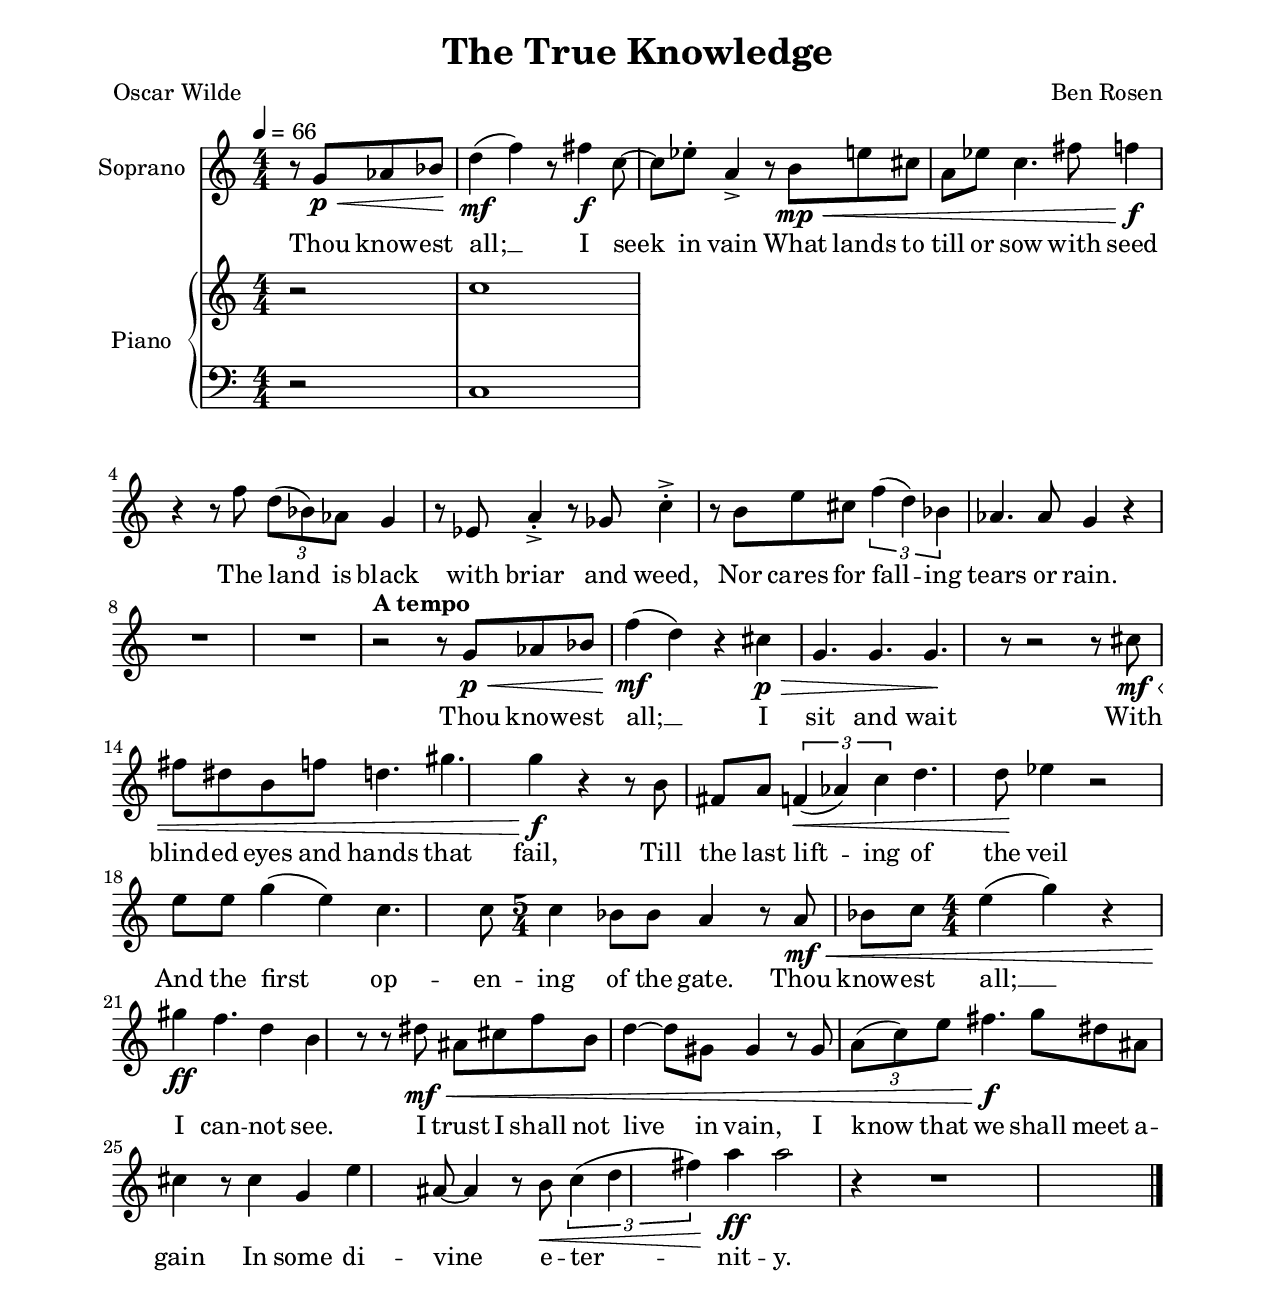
\version "2.24.0"

\include "settings.ily"
soprano = \relative g' {
  \partial 2
  r8 g -\p -\< af bf -\!

  | d4 ( -\mf f4 ) r8 fs4 -\f c8 ~
  | c8 ef -. a,4 -> r8 b -\mp -\< e8 cs
  | a8 ef' c4. fs8 f4 -\! -\f

  | r4 r8 f \tuplet 3/2 { d ( bf ) af } g4
  | r8 ef a4 -. -> r8 gf c4 -. ->
  | r8 b e cs \tuplet 3/2 { f4 ( d ) bf }
  | af4. af8 g4 r

  | R1 * 2

  \tempo "A tempo"

  | r2 r8 g -\p -\< af bf

  | f'4 ( -\! -\mf d ) r cs -\p -\>
  | g4. g g -\! r8
  | r2 r8 cs -\mf -\< fs ds
  | b8 f' d4. gs

  | g4 -\! -\f r r8 b, fs a
  | \tuplet 3/2 { f4 ( -\< af ) c } d4. d8 -\!
  | ef4 r2 e8 e
  | g4 ( e ) c4. c8

  \time 5/4

  | c4 bf8 bf a4 r8 a -\mf -\< bf c

  \time 4/4

  | e4 ( g ) r gs -\! -\ff
  | f4. d4 b r8
  | r8 ds -\mf -\< as cs f b, d4 ~
  | d8 gs, gs4 r8 gs \tuplet 3/2 { a ( c ) e }

  | fs4. -\! -\f g8 ds as cs4
  | r8 cs4 g e' as,8 ~
  | as4 r8 b -\< \tuplet 3/2 { c4 ( d fs ) } -\!
  | a4 -\ff a2 r4

  | R1

  \bar "|."
}

text = \lyricmode {
  Thou know -- est all; __ I seek in vain
  What lands to till or sow with seed
  The land is black with briar and weed,
  Nor cares for fall -- ing tears or rain.

  Thou know -- est all; __ I sit and wait
  With blind -- ed eyes and hands that fail,
  Till the last lift -- ing of the veil
  And the first op -- en -- ing of the gate.

  Thou know -- est all; __ I can -- not see.
  I trust I shall not live in vain,
  I know that we shall meet a -- gain
  In some di -- vine e -- ter -- nit -- y.
}


\header {
  title = "The True Knowledge"
  composer = "Ben Rosen"
  poet = "Oscar Wilde"
}

key_and_time = {
  \tempo 4 = 66
  \key c \major
  \numericTimeSignature
  \time 4/4
}

upper_staff = \relative c'' {
  \key_and_time

  \partial 2
  r2

  | c1
}

lower_staff = \relative c {
  \clef "bass"
  \key_and_time

  \partial 2
  r2

  | c1
}

\score {
  <<
    \new Staff \with {
      instrumentName = "Soprano"
    } {
      \soprano \addlyrics \text
    }
    \new PianoStaff \with {
      instrumentName = "Piano"
    } {
      <<
        \new Staff = "upper" \upper_staff
        \new Staff = "lower" \lower_staff
      >>
    }
  >>
}
